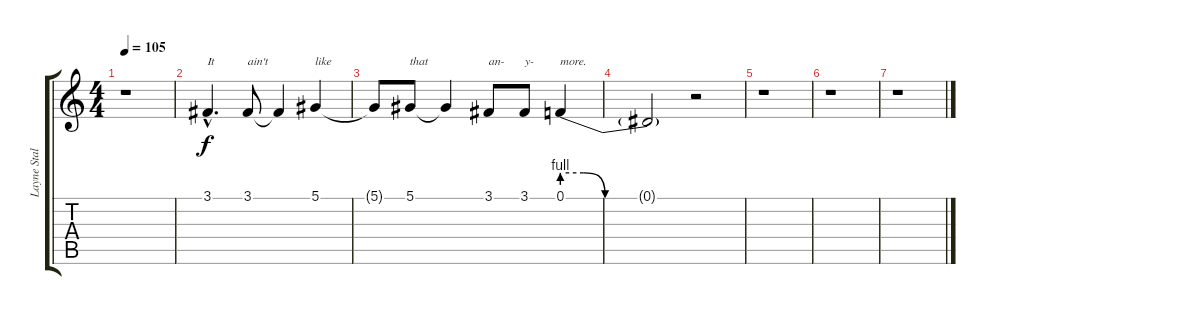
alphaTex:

\track ("Layne Staley - Vocals" "Layne Stal") {instrument lead2sawtooth}
\staff {score tabs}
\tuning (Eb4 Bb3 Gb3 Db3 Ab2 Eb2) {hide}
\ts (4 4)
\tempo 105
\clef g2
\ks c
r.1{dy f} |
3.1{hac}.4{d txt "It"} 3.1.8{txt "ain't"} 3.1{t}.4 5.1.4{txt "like"} |
5.1{t}.8 5.1.8{txt "that"} 5.1{t}.4 3.1.8{txt "an-"} 3.1.8{txt "y-"} 0.1{be (custom 0 4 10 4 20 0 40 0 60 0)}.4{txt "more."} |
0.1{t}.2 r.2 |
r.1 |
r.1 |
r.1
